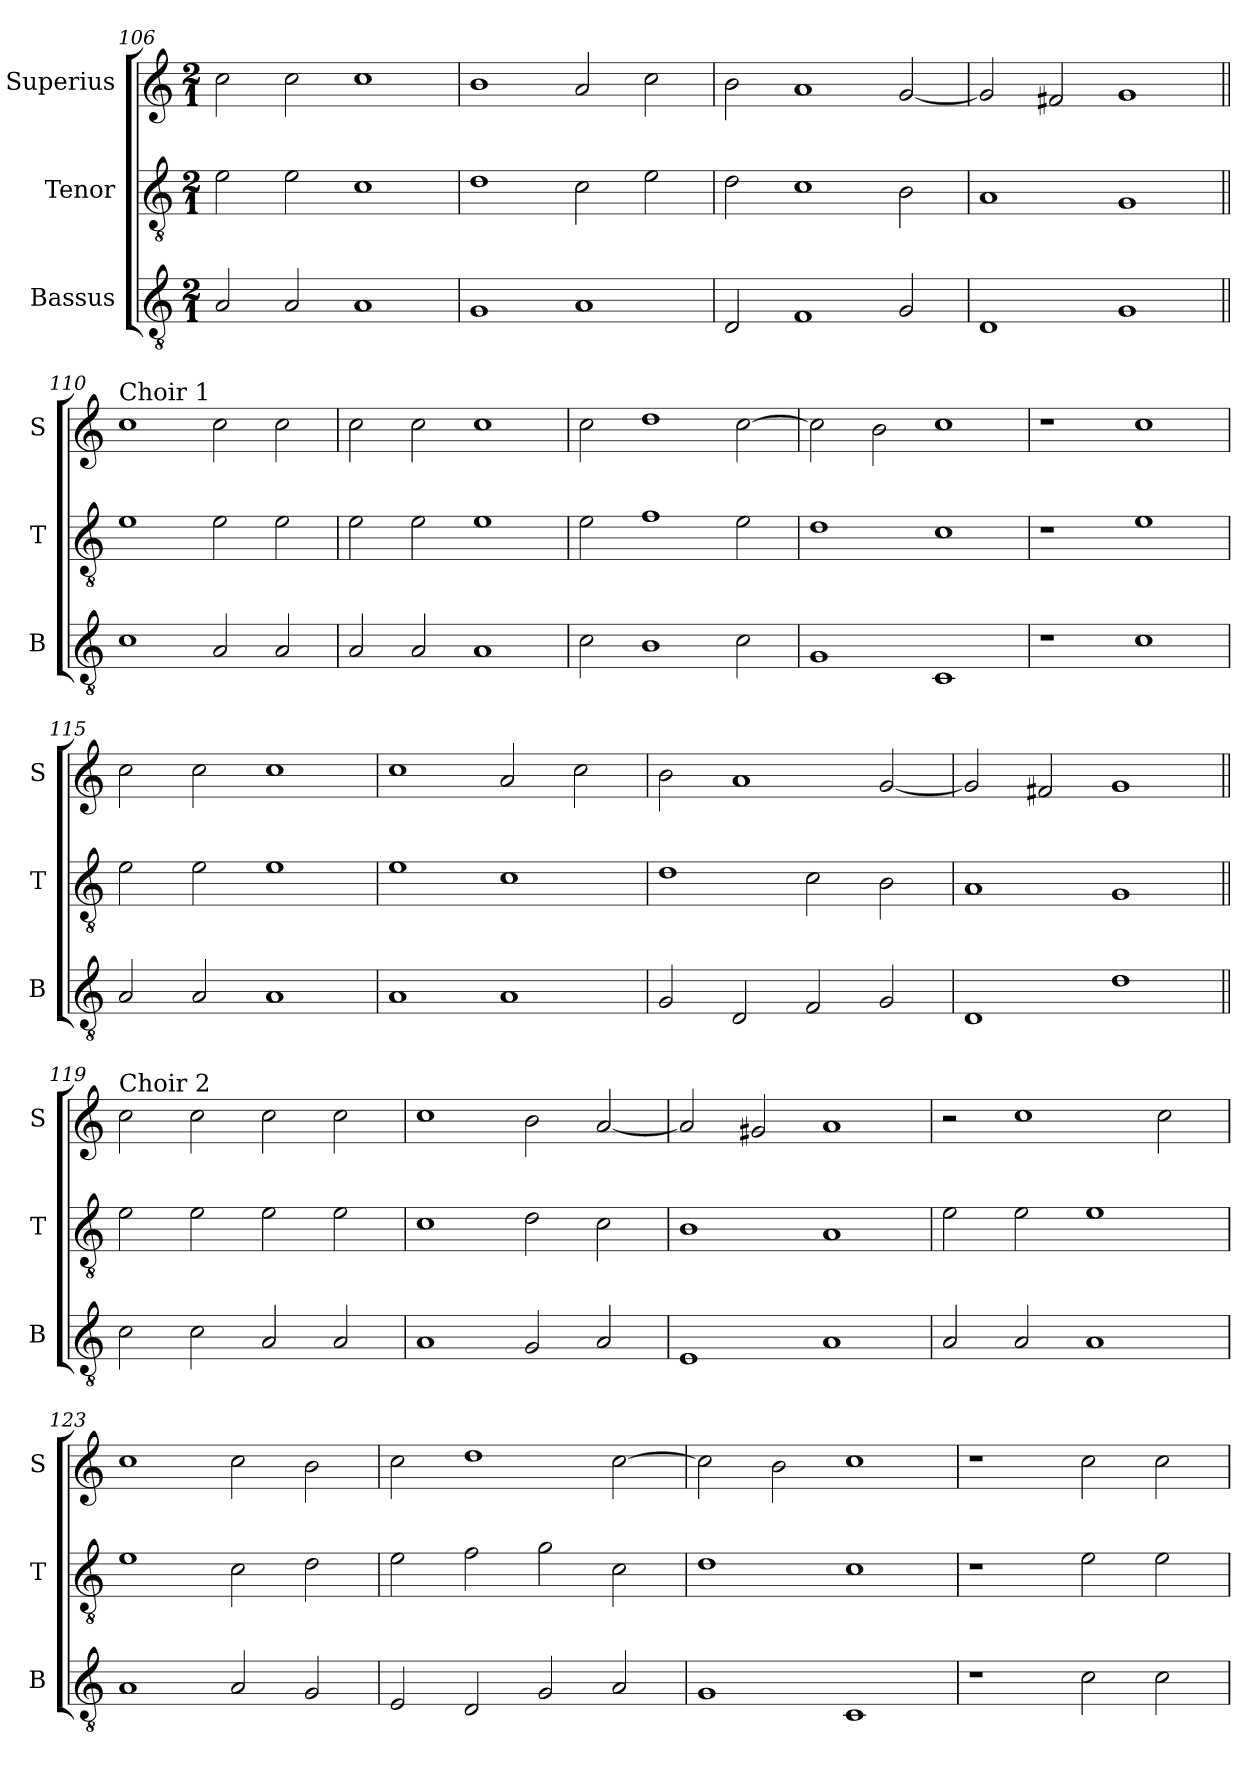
**kern	**kern	**kern
*part3	*part2	*part1
*staff3	*staff2	*staff1
*I"Bassus	*I"Tenor	*I"Superius
*I'B	*I'T	*I'S
*clefGv2	*clefGv2	*clefG2
*k[]	*k[]	*k[]
*M2/1	*M2/1	*M2/1
=106	=106	=106
2A/	2e\	2cc\
2A/	2e\	2cc\
1A	1c	1cc
=107	=107	=107
1G	1d	1b
1A	2c\	2a/
.	2e\	2cc\
=108	=108	=108
2D/	2d\	2b\
1F	1c	1a
2G/	2B\	[2g/
=109	=109	=109
1D	1A	2g/]
.	.	2f#X/
1G	1G	1g
=110||	=110||	=110||
!	!	!LO:TX:a:t=Choir 1
1c	1e	1cc
2A/	2e\	2cc\
2A/	2e\	2cc\
=111	=111	=111
2A/	2e\	2cc\
2A/	2e\	2cc\
1A	1e	1cc
=112	=112	=112
2c\	2e\	2cc\
1B	1f	1dd
2c\	2e\	[2cc\
=113	=113	=113
1G	1d	2cc\]
.	.	2b\
1C	1c	1cc
=114	=114	=114
1r	1r	1r
1c	1e	1cc
=115	=115	=115
2A/	2e\	2cc\
2A/	2e\	2cc\
1A	1e	1cc
=116	=116	=116
1A	1e	1cc
1A	1c	2a/
.	.	2cc\
=117	=117	=117
2G/	1d	2b\
2D/	.	1a
2F/	2c\	.
2G/	2B\	[2g/
=118	=118	=118
1D	1A	2g/]
.	.	2f#X/
1d	1G	1g
=119||	=119||	=119||
!	!	!LO:TX:a:t=Choir 2
2c\	2e\	2cc\
2c\	2e\	2cc\
2A/	2e\	2cc\
2A/	2e\	2cc\
=120	=120	=120
1A	1c	1cc
2G/	2d\	2b\
2A/	2c\	[2a/
=121	=121	=121
1E	1B	2a/]
.	.	2g#X/
1A	1A	1a
=122	=122	=122
2A/	2e\	2r
2A/	2e\	1cc
1A	1e	.
.	.	2cc\
=123	=123	=123
1A	1e	1cc
2A/	2c\	2cc\
2G/	2d\	2b\
=124	=124	=124
2E/	2e\	2cc\
2D/	2f\	1dd
2G/	2g\	.
2A/	2c\	[2cc\
=125	=125	=125
1G	1d	2cc\]
.	.	2b\
1C	1c	1cc
=126	=126	=126
1r	1r	1r
2c\	2e\	2cc\
2c\	2e\	2cc\
=	=	=
*-	*-	*-
